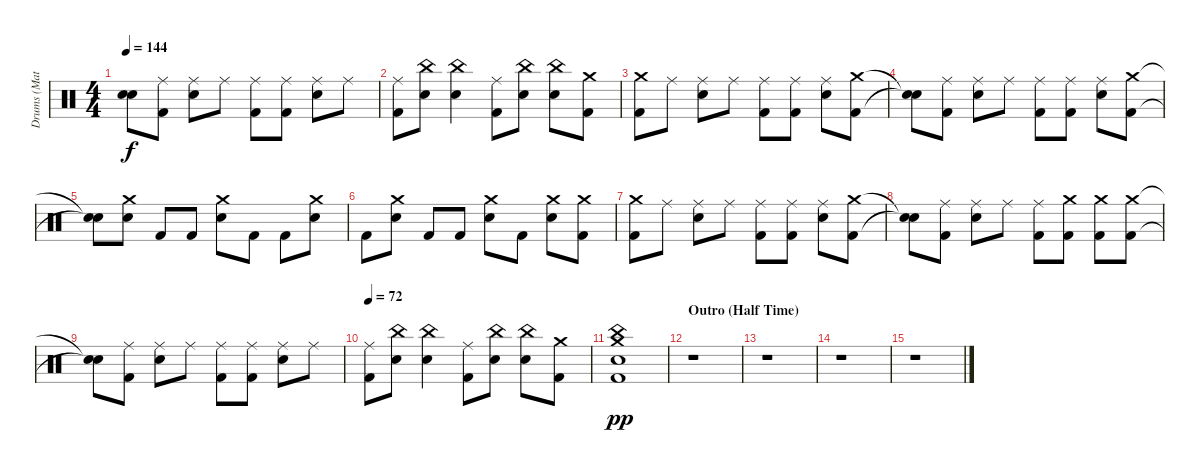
\track ("Drums (Matt)" "Drums (Mat") {instrument percussion}
\staff {score}
\articulation defaults
\ts (4 4)
\tempo 144
\clef neutral
\ks c
("Snare (hit)"{t} "Snare (hit)"{t}).8{dy f} ("Ride (middle)" "Kick (hit) 2").8 ("Ride (middle)" "Snare (hit) 2").8 "Ride (middle)".8 ("Ride (middle)" "Kick (hit) 2").8 ("Ride (middle)" "Kick (hit) 2").8 ("Ride (middle)" "Snare (hit) 2").8 "Ride (middle)".8 |
("Ride (middle)" "Kick (hit) 2").8 ("China (hit)" "Snare (hit) 2").8 ("China (hit)" "Snare (hit) 2").4 ("Ride (middle)" "Kick (hit) 2").8 ("China (hit)" "Snare (hit) 2").8 ("China (hit)" "Snare (hit) 2").8 ("Crash medium (hit)" "Kick (hit) 2").8 |
("Crash medium (hit)" "Kick (hit) 2").8 "Ride (middle)".8 ("Ride (middle)" "Snare (hit) 2").8 "Ride (middle)".8 ("Ride (middle)" "Kick (hit) 2").8 ("Ride (middle)" "Kick (hit) 2").8 ("Ride (middle)" "Snare (hit) 2").8 ("Crash medium (hit)" "Kick (hit) 2").8 |
("Snare (hit)"{t} "Snare (hit)"{t}).8 ("Ride (middle)" "Kick (hit) 2").8 ("Ride (middle)" "Snare (hit) 2").8 "Ride (middle)".8 ("Ride (middle)" "Kick (hit) 2").8 ("Ride (middle)" "Kick (hit) 2").8 ("Ride (middle)" "Snare (hit) 2").8 ("Crash medium (hit)" "Kick (hit) 2").8 |
("Snare (hit)"{t} "Snare (hit)"{t}).8 ("Crash medium (hit)" "Snare (hit) 2").8 "Kick (hit) 2".8 "Kick (hit) 2".8 ("Crash medium (hit)" "Snare (hit) 2").8 "Kick (hit) 2".8 "Kick (hit) 2".8 ("Crash medium (hit)" "Snare (hit) 2").8 |
"Kick (hit) 2".8 ("Crash medium (hit)" "Snare (hit) 2").8 "Kick (hit) 2".8 "Kick (hit) 2".8 ("Crash medium (hit)" "Snare (hit) 2").8 "Kick (hit) 2".8 ("Crash medium (hit)" "Snare (hit) 2").8 ("Crash medium (hit)" "Kick (hit) 2").8 |
("Crash medium (hit)" "Kick (hit) 2").8 "Ride (middle)".8 ("Ride (middle)" "Snare (hit) 2").8 "Ride (middle)".8 ("Ride (middle)" "Kick (hit) 2").8 ("Ride (middle)" "Kick (hit) 2").8 ("Ride (middle)" "Snare (hit) 2").8 ("Crash medium (hit)" "Kick (hit) 2").8 |
("Snare (hit)"{t} "Snare (hit)"{t}).8 ("Ride (middle)" "Kick (hit) 2").8 ("Ride (middle)" "Snare (hit) 2").8 "Ride (middle)".8 ("Ride (middle)" "Kick (hit) 2").8 ("Crash medium (hit)" "Kick (hit) 2").8 ("Crash medium (hit)" "Kick (hit) 2").8 ("Crash medium (hit)" "Kick (hit) 2").8 |
("Snare (hit)"{t} "Snare (hit)"{t}).8 ("Ride (middle)" "Kick (hit) 2").8 ("Ride (middle)" "Snare (hit) 2").8 "Ride (middle)".8 ("Ride (middle)" "Kick (hit) 2").8 ("Ride (middle)" "Kick (hit) 2").8 ("Ride (middle)" "Snare (hit) 2").8 "Ride (middle)".8 |
\tempo 72
("Ride (middle)" "Kick (hit) 2").8 ("China (hit)" "Snare (hit) 2").8 ("China (hit)" "Snare (hit) 2").4 ("Ride (middle)" "Kick (hit) 2").8 ("China (hit)" "Snare (hit) 2").8 ("China (hit)" "Snare (hit) 2").8 ("Crash medium (hit)" "Kick (hit) 2").8 |
("Crash medium (hit)" "China (hit)" "Snare (hit) 2" "Kick (hit) 2").1{dy pp} |
\section ("" "Outro (Half Time)")
r.1 |
r.1 |
r.1 |
r.1
